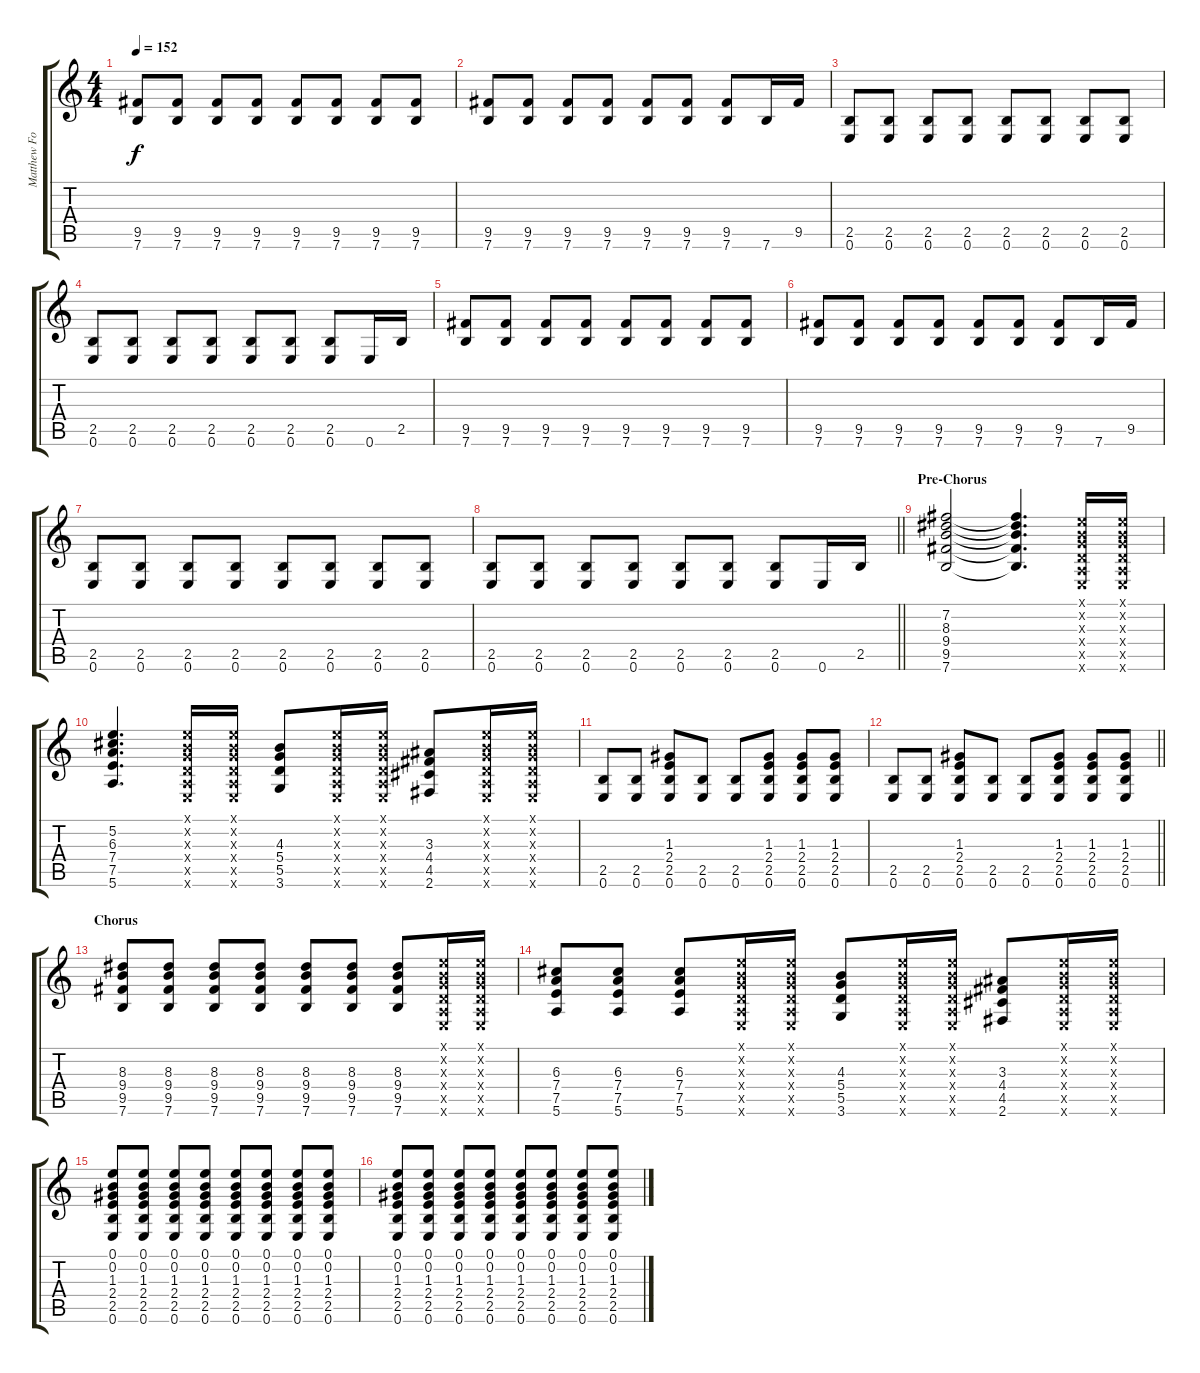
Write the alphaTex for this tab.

\track ("Matthew Followill" "Matthew Fo") {instrument overdrivenguitar}
\staff {score tabs}
\tuning (E4 B3 G3 D3 A2 E2) {hide}
\ts (4 4)
\tempo 152
\clef g2
\ks c
(9.5 7.6).8{dy f} (9.5 7.6).8 (9.5 7.6).8 (9.5 7.6).8 (9.5 7.6).8 (9.5 7.6).8 (9.5 7.6).8 (9.5 7.6).8 |
(9.5 7.6).8 (9.5 7.6).8 (9.5 7.6).8 (9.5 7.6).8 (9.5 7.6).8 (9.5 7.6).8 (9.5 7.6).8 7.6.16 9.5.16 |
(2.5 0.6).8 (2.5 0.6).8 (2.5 0.6).8 (2.5 0.6).8 (2.5 0.6).8 (2.5 0.6).8 (2.5 0.6).8 (2.5 0.6).8 |
(2.5 0.6).8 (2.5 0.6).8 (2.5 0.6).8 (2.5 0.6).8 (2.5 0.6).8 (2.5 0.6).8 (2.5 0.6).8 0.6.16 2.5.16 |
(9.5 7.6).8 (9.5 7.6).8 (9.5 7.6).8 (9.5 7.6).8 (9.5 7.6).8 (9.5 7.6).8 (9.5 7.6).8 (9.5 7.6).8 |
(9.5 7.6).8 (9.5 7.6).8 (9.5 7.6).8 (9.5 7.6).8 (9.5 7.6).8 (9.5 7.6).8 (9.5 7.6).8 7.6.16 9.5.16 |
(2.5 0.6).8 (2.5 0.6).8 (2.5 0.6).8 (2.5 0.6).8 (2.5 0.6).8 (2.5 0.6).8 (2.5 0.6).8 (2.5 0.6).8 |
\barLineRight lightlight
(2.5 0.6).8 (2.5 0.6).8 (2.5 0.6).8 (2.5 0.6).8 (2.5 0.6).8 (2.5 0.6).8 (2.5 0.6).8 0.6.16 2.5.16 |
\section ("" "Pre-Chorus")
(7.2 8.3 9.4 9.5 7.6).2 (7.2{t} 8.3{t} 9.4{t} 9.5{t} 7.6{t}).4{d} (0.1{x} 0.2{x} 0.3{x} 0.4{x} 0.5{x} 0.6{x}).16 (0.1{x} 0.2{x} 0.3{x} 0.4{x} 0.5{x} 0.6{x}).16 |
(5.2 6.3 7.4 7.5 5.6).4{d} (0.1{x} 0.2{x} 0.3{x} 0.4{x} 0.5{x} 0.6{x}).16 (0.1{x} 0.2{x} 0.3{x} 0.4{x} 0.5{x} 0.6{x}).16 (4.3 5.4 5.5 3.6).8 (0.1{x} 0.2{x} 0.3{x} 0.4{x} 0.5{x} 0.6{x}).16 (0.1{x} 0.2{x} 0.3{x} 0.4{x} 0.5{x} 0.6{x}).16 (3.3 4.4 4.5 2.6).8 (0.1{x} 0.2{x} 0.3{x} 0.4{x} 0.5{x} 0.6{x}).16 (0.1{x} 0.2{x} 0.3{x} 0.4{x} 0.5{x} 0.6{x}).16 |
(2.5 0.6).8 (2.5 0.6).8 (1.3 2.4 2.5 0.6).8 (2.5 0.6).8 (2.5 0.6).8 (1.3 2.4 2.5 0.6).8 (1.3 2.4 2.5 0.6).8 (1.3 2.4 2.5 0.6).8 |
\barLineRight lightlight
(2.5 0.6).8 (2.5 0.6).8 (1.3 2.4 2.5 0.6).8 (2.5 0.6).8 (2.5 0.6).8 (1.3 2.4 2.5 0.6).8 (1.3 2.4 2.5 0.6).8 (1.3 2.4 2.5 0.6).8 |
\section ("" "Chorus")
(8.3 9.4 9.5 7.6).8 (8.3 9.4 9.5 7.6).8 (8.3 9.4 9.5 7.6).8 (8.3 9.4 9.5 7.6).8 (8.3 9.4 9.5 7.6).8 (8.3 9.4 9.5 7.6).8 (8.3 9.4 9.5 7.6).8 (0.1{x} 0.2{x} 0.3{x} 0.4{x} 0.5{x} 0.6{x}).16 (0.1{x} 0.2{x} 0.3{x} 0.4{x} 0.5{x} 0.6{x}).16 |
(6.3 7.4 7.5 5.6).8 (6.3 7.4 7.5 5.6).8 (6.3 7.4 7.5 5.6).8 (0.1{x} 0.2{x} 0.3{x} 0.4{x} 0.5{x} 0.6{x}).16 (0.1{x} 0.2{x} 0.3{x} 0.4{x} 0.5{x} 0.6{x}).16 (4.3 5.4 5.5 3.6).8 (0.1{x} 0.2{x} 0.3{x} 0.4{x} 0.5{x} 0.6{x}).16 (0.1{x} 0.2{x} 0.3{x} 0.4{x} 0.5{x} 0.6{x}).16 (3.3 4.4 4.5 2.6).8 (0.1{x} 0.2{x} 0.3{x} 0.4{x} 0.5{x} 0.6{x}).16 (0.1{x} 0.2{x} 0.3{x} 0.4{x} 0.5{x} 0.6{x}).16 |
(0.1 0.2 1.3 2.4 2.5 0.6).8 (0.1 0.2 1.3 2.4 2.5 0.6).8 (0.1 0.2 1.3 2.4 2.5 0.6).8 (0.1 0.2 1.3 2.4 2.5 0.6).8 (0.1 0.2 1.3 2.4 2.5 0.6).8 (0.1 0.2 1.3 2.4 2.5 0.6).8 (0.1 0.2 1.3 2.4 2.5 0.6).8 (0.1 0.2 1.3 2.4 2.5 0.6).8 |
(0.1 0.2 1.3 2.4 2.5 0.6).8 (0.1 0.2 1.3 2.4 2.5 0.6).8 (0.1 0.2 1.3 2.4 2.5 0.6).8 (0.1 0.2 1.3 2.4 2.5 0.6).8 (0.1 0.2 1.3 2.4 2.5 0.6).8 (0.1 0.2 1.3 2.4 2.5 0.6).8 (0.1 0.2 1.3 2.4 2.5 0.6).8 (0.1 0.2 1.3 2.4 2.5 0.6).8
